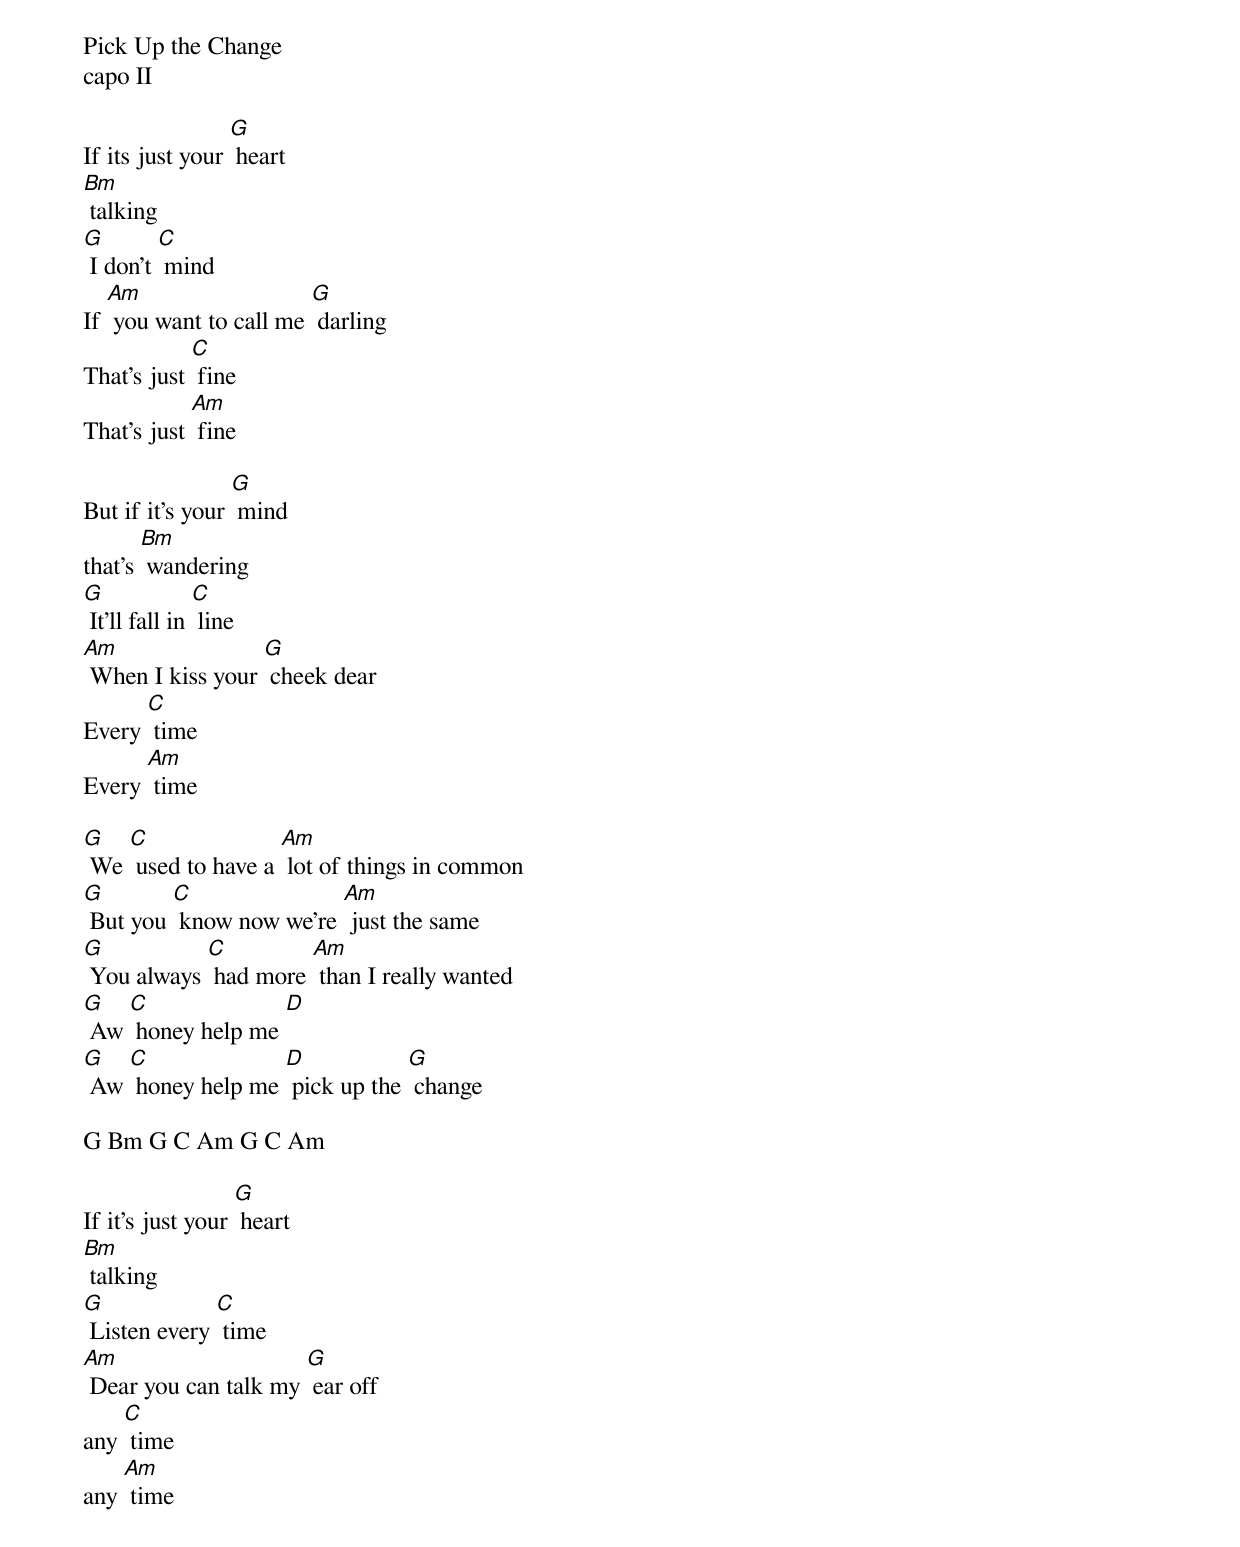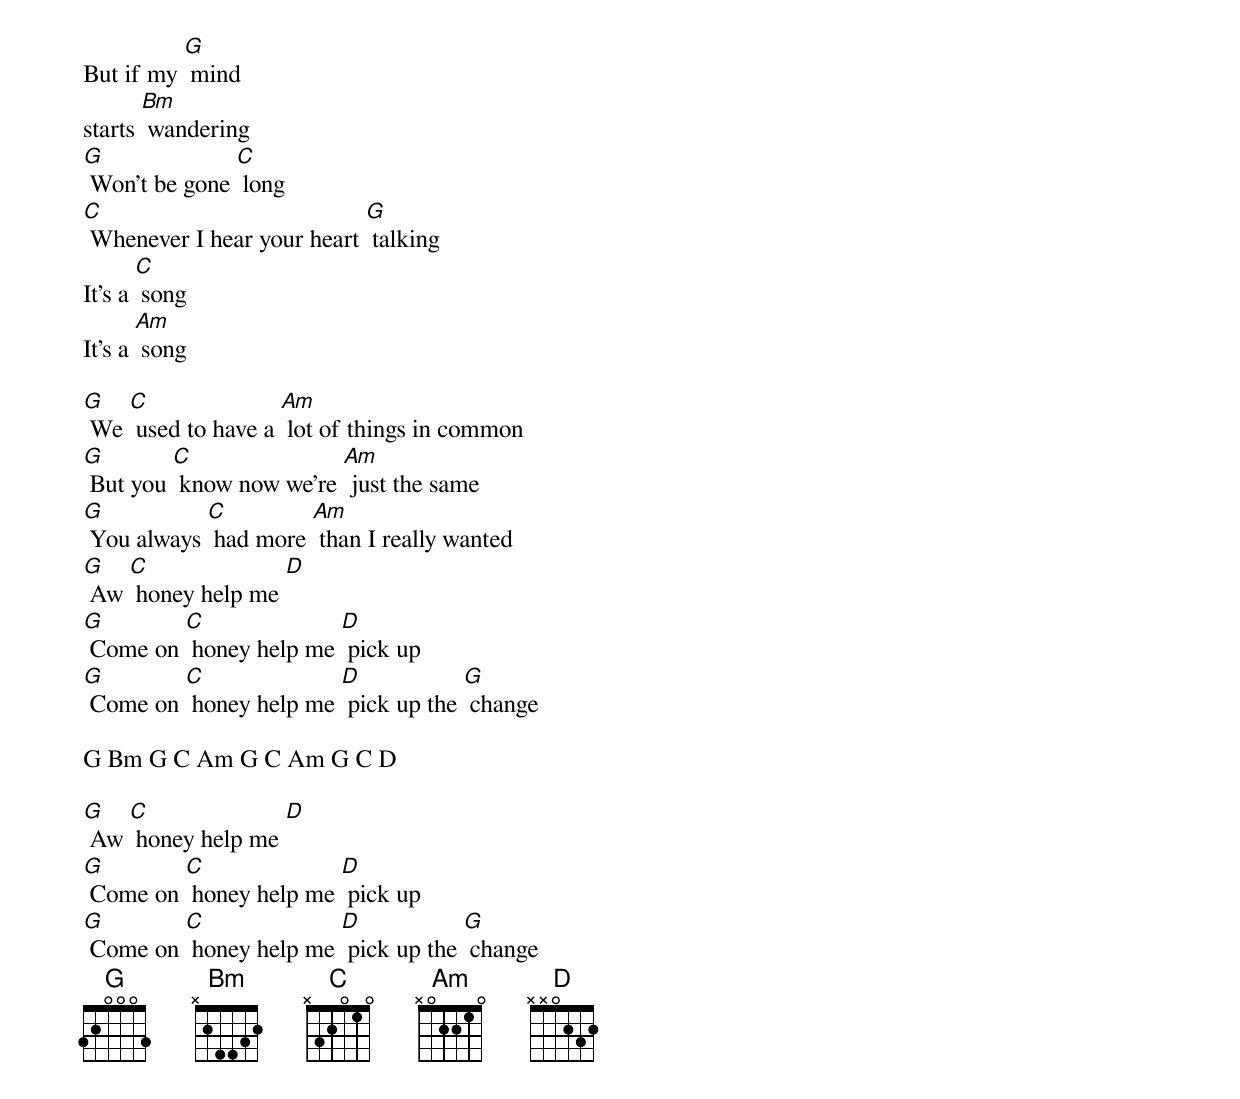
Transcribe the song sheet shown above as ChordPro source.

Pick Up the Change
capo II

If its just your [G] heart
[Bm] talking
[G] I don't [C] mind
If [Am] you want to call me [G] darling
That's just [C] fine
That's just [Am] fine

But if it's your [G] mind
that's [Bm] wandering
[G] It'll fall in [C] line
[Am] When I kiss your [G] cheek dear
Every [C] time
Every [Am] time

[G] We [C] used to have a [Am] lot of things in common
[G] But you [C] know now we're [Am] just the same
[G] You always [C] had more [Am] than I really wanted
[G] Aw [C] honey help me [D]
[G] Aw [C] honey help me [D] pick up the [G] change

G Bm G C Am G C Am

If it's just your [G] heart
[Bm] talking
[G] Listen every [C] time
[Am] Dear you can talk my [G] ear off
any [C] time
any [Am] time

But if my [G] mind
starts [Bm] wandering
[G] Won't be gone [C] long
[C] Whenever I hear your heart [G] talking
It's a [C] song
It's a [Am] song

[G] We [C] used to have a [Am] lot of things in common
[G] But you [C] know now we're [Am] just the same
[G] You always [C] had more [Am] than I really wanted
[G] Aw [C] honey help me [D]
[G] Come on [C] honey help me [D] pick up
[G] Come on [C] honey help me [D] pick up the [G] change

G Bm G C Am G C Am G C D

[G] Aw [C] honey help me [D]
[G] Come on [C] honey help me [D] pick up
[G] Come on [C] honey help me [D] pick up the [G] change
